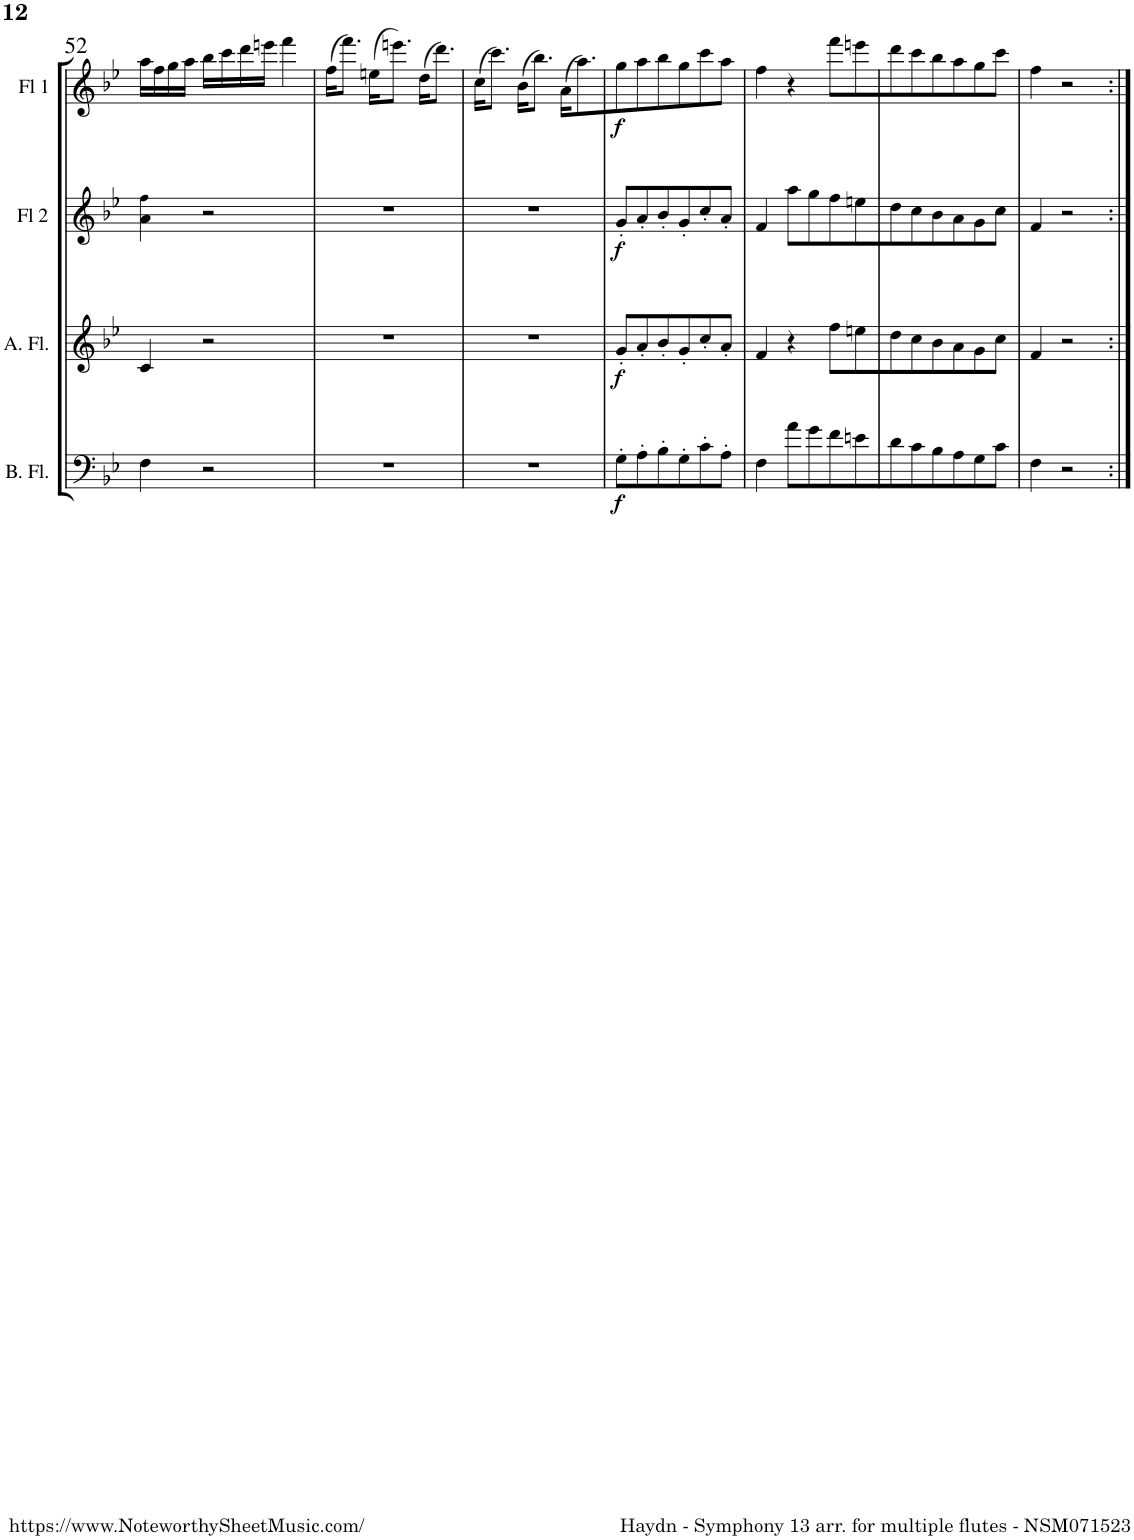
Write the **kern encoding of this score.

**kern	**dynam	**kern	**dynam	**kern	**dynam	**kern	**dynam
*part4	*part4	*part3	*part3	*part2	*part2	*part1	*part1
*staff4	*staff4	*staff3	*staff3	*staff2	*staff2	*staff1	*staff1
*I"Bass Flute	*	*I"Alto Flute	*	*I"Flute 2	*	*I"Flute 1	*
*I'B. Fl.	*	*I'A. Fl.	*	*I'Fl 2	*	*I'Fl 1	*
!!LO:PB:g=z
*clefF4	*	*clefG2	*	*clefG2	*	*clefG2	*
*k[b-e-]	*	*k[b-e-]	*	*k[b-e-]	*	*k[b-e-]	*
*M3/4	*	*M3/4	*	*M3/4	*	*M3/4	*
=52	=52	=52	=52	=52	=52	=52	=52
4F\	.	4c/	.	4a\ 4ff!\	.	16aa\LL	.
.	.	.	.	.	.	16ff\	.
.	.	.	.	.	.	16gg\	.
.	.	.	.	.	.	16aa\JJ	.
2r	.	2r	.	2r	.	16bb-\LL	.
.	.	.	.	.	.	16ccc\	.
.	.	.	.	.	.	16ddd\	.
.	.	.	.	.	.	16eeen\JJ	.
.	.	.	.	.	.	4fff\	.
=53	=53	=53	=53	=53	=53	=53	=53
2.r	.	2.r	.	2.r	.	(16ff\KL	.
.	.	.	.	.	.	8.fff\J)	.
.	.	.	.	.	.	(16een\KL	.
.	.	.	.	.	.	8.eeen\J)	.
.	.	.	.	.	.	(16dd\KL	.
.	.	.	.	.	.	8.ddd\J)	.
=54	=54	=54	=54	=54	=54	=54	=54
2.r	.	2.r	.	2.r	.	(16cc\KL	.
.	.	.	.	.	.	8.ccc\J)	.
.	.	.	.	.	.	(16b-\KL	.
.	.	.	.	.	.	8.bb-\J)	.
.	.	.	.	.	.	(16a\KL	.
.	.	.	.	.	.	8.aa\)	.
=55	=55	=55	=55	=55	=55	=55	=55
!	!LO:DY:b	!	!LO:DY:b	!	!LO:DY:b	!	!LO:DY:b
8G'\L	f	8g'/L	f	8g'/L	f	8gg\	f
8A'\	.	8a'/	.	8a'/	.	8aa\	.
8B-'\	.	8b-'/	.	8b-'/	.	8bb-\	.
8G'\	.	8g'/	.	8g'/	.	8gg\	.
8c'\	.	8cc'/	.	8cc'/	.	8ccc\	.
8A'\J	.	8a'/J	.	8a'/J	.	8aa\J	.
=56	=56	=56	=56	=56	=56	=56	=56
4F\	.	4f/	.	4f/	.	4ff\	.
8a\L	.	4r	.	8aa\L	.	4r	.
8g\	.	.	.	8gg\	.	.	.
8f\	.	8ff\L	.	8ff\	.	8fff\L	.
8en\	.	8een\	.	8een\	.	8eeen\	.
=57	=57	=57	=57	=57	=57	=57	=57
8d\	.	8dd\	.	8dd\	.	8ddd\	.
8c\	.	8cc\	.	8cc\	.	8ccc\	.
8B-\	.	8b-\	.	8b-\	.	8bb-\	.
8A\	.	8a\	.	8a\	.	8aa\	.
8G\	.	8g\	.	8g\	.	8gg\	.
8c\J	.	8cc\J	.	8cc\J	.	8ccc\J	.
=58	=58	=58	=58	=58	=58	=58	=58
4F\	.	4f/	.	4f/	.	4ff\	.
2r	.	2r	.	2r	.	2r	.
=:|!	=:|!	=:|!	=:|!	=:|!	=:|!	=:|!	=:|!
*-	*-	*-	*-	*-	*-	*-	*-
